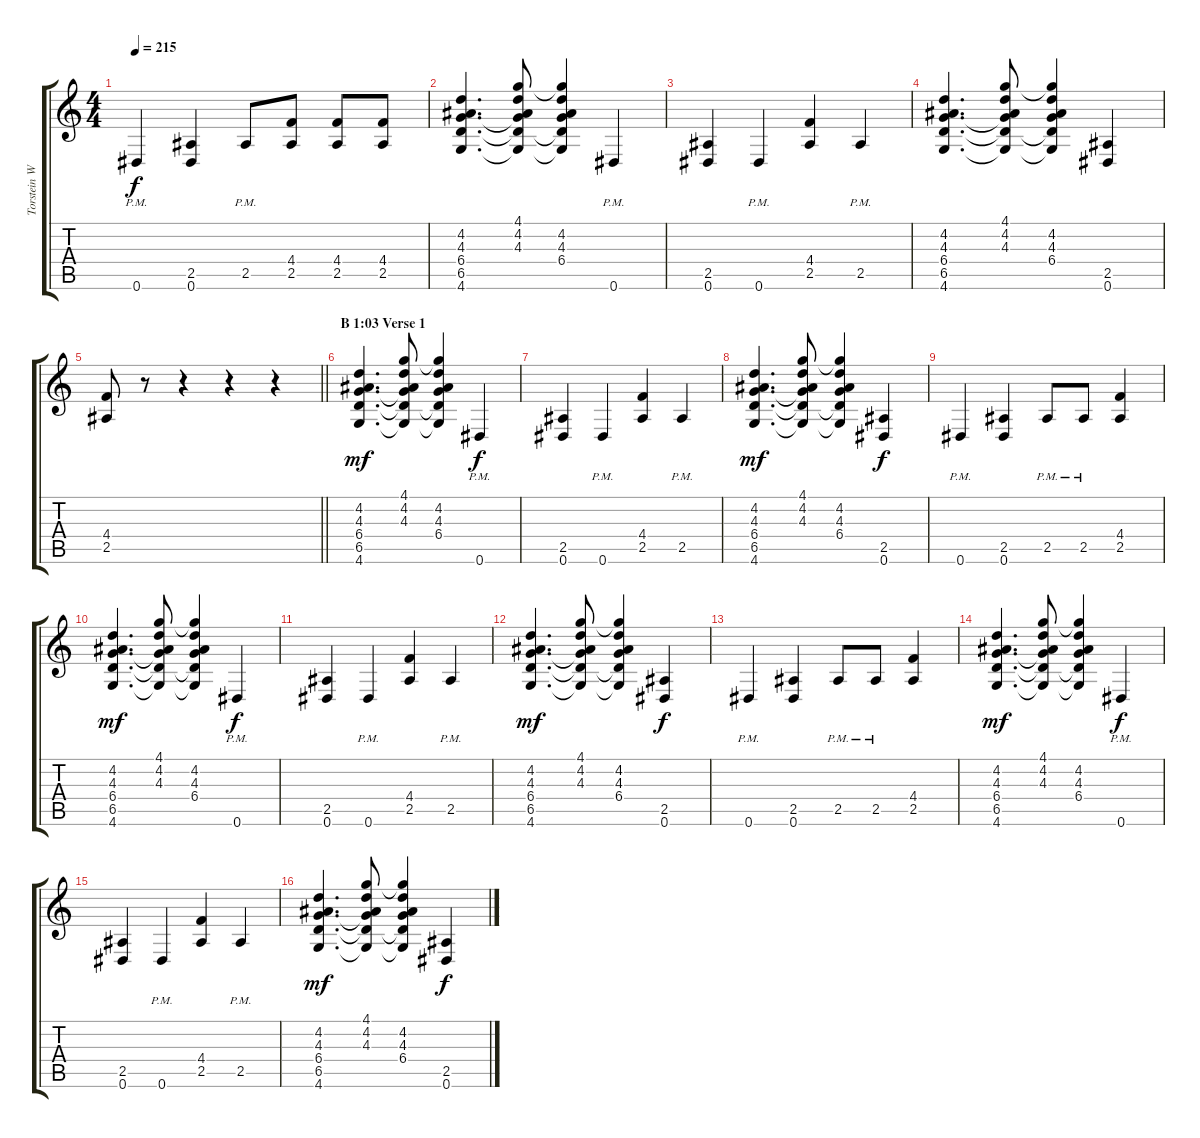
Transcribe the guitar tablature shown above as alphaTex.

\track ("Torstein Wickberg (Rhythm Guitar)" "Torstein W") {instrument electricguitarclean}
\staff {score tabs}
\tuning (Eb4 Bb3 Gb3 Db3 Ab2 Eb2) {hide}
\ts (4 4)
\tempo 215
\clef g2
\ks c
0.6{pm}.4{dy f} (2.5 0.6).4 2.5{pm}.8 (4.4 2.5).8 (4.4 2.5).8 (4.4 2.5).8 |
(4.2 4.3 6.4 6.5 4.6).4{d} (4.1 4.2 4.3 6.4{t} 6.5{t} 4.6{t}).8 (4.1{t} 4.2 4.3 6.4 6.5{t} 4.6{t}).4 0.6{pm}.4 |
(2.5 0.6).4 0.6{pm}.4 (4.4 2.5).4 2.5{pm}.4 |
(4.2 4.3 6.4 6.5 4.6).4{d} (4.1 4.2 4.3 6.4{t} 6.5{t} 4.6{t}).8 (4.1{t} 4.2 4.3 6.4 6.5{t} 4.6{t}).4 (2.5 0.6).4 |
\barLineRight lightlight
(4.4 2.5).8 r.8 r.4 r.4 r.4 |
\section ("" "B 1:03 Verse 1 ")
(4.2 4.3 6.4 6.5 4.6).4{d dy mf} (4.1 4.2 4.3 6.4{t} 6.5{t} 4.6{t}).8 (4.1{t} 4.2 4.3 6.4 6.5{t} 4.6{t}).4 0.6{pm}.4{dy f} |
(2.5 0.6).4 0.6{pm}.4 (4.4 2.5).4 2.5{pm}.4 |
(4.2 4.3 6.4 6.5 4.6).4{d dy mf} (4.1 4.2 4.3 6.4{t} 6.5{t} 4.6{t}).8 (4.1{t} 4.2 4.3 6.4 6.5{t} 4.6{t}).4 (2.5 0.6).4{dy f} |
0.6{pm}.4 (2.5 0.6).4 2.5{pm}.8 2.5{pm}.8 (4.4 2.5).4 |
(4.2 4.3 6.4 6.5 4.6).4{d dy mf} (4.1 4.2 4.3 6.4{t} 6.5{t} 4.6{t}).8 (4.1{t} 4.2 4.3 6.4 6.5{t} 4.6{t}).4 0.6{pm}.4{dy f} |
(2.5 0.6).4 0.6{pm}.4 (4.4 2.5).4 2.5{pm}.4 |
(4.2 4.3 6.4 6.5 4.6).4{d dy mf} (4.1 4.2 4.3 6.4{t} 6.5{t} 4.6{t}).8 (4.1{t} 4.2 4.3 6.4 6.5{t} 4.6{t}).4 (2.5 0.6).4{dy f} |
0.6{pm}.4 (2.5 0.6).4 2.5{pm}.8 2.5{pm}.8 (4.4 2.5).4 |
(4.2 4.3 6.4 6.5 4.6).4{d dy mf} (4.1 4.2 4.3 6.4{t} 6.5{t} 4.6{t}).8 (4.1{t} 4.2 4.3 6.4 6.5{t} 4.6{t}).4 0.6{pm}.4{dy f} |
(2.5 0.6).4 0.6{pm}.4 (4.4 2.5).4 2.5{pm}.4 |
(4.2 4.3 6.4 6.5 4.6).4{d dy mf} (4.1 4.2 4.3 6.4{t} 6.5{t} 4.6{t}).8 (4.1{t} 4.2 4.3 6.4 6.5{t} 4.6{t}).4 (2.5 0.6).4{dy f}
